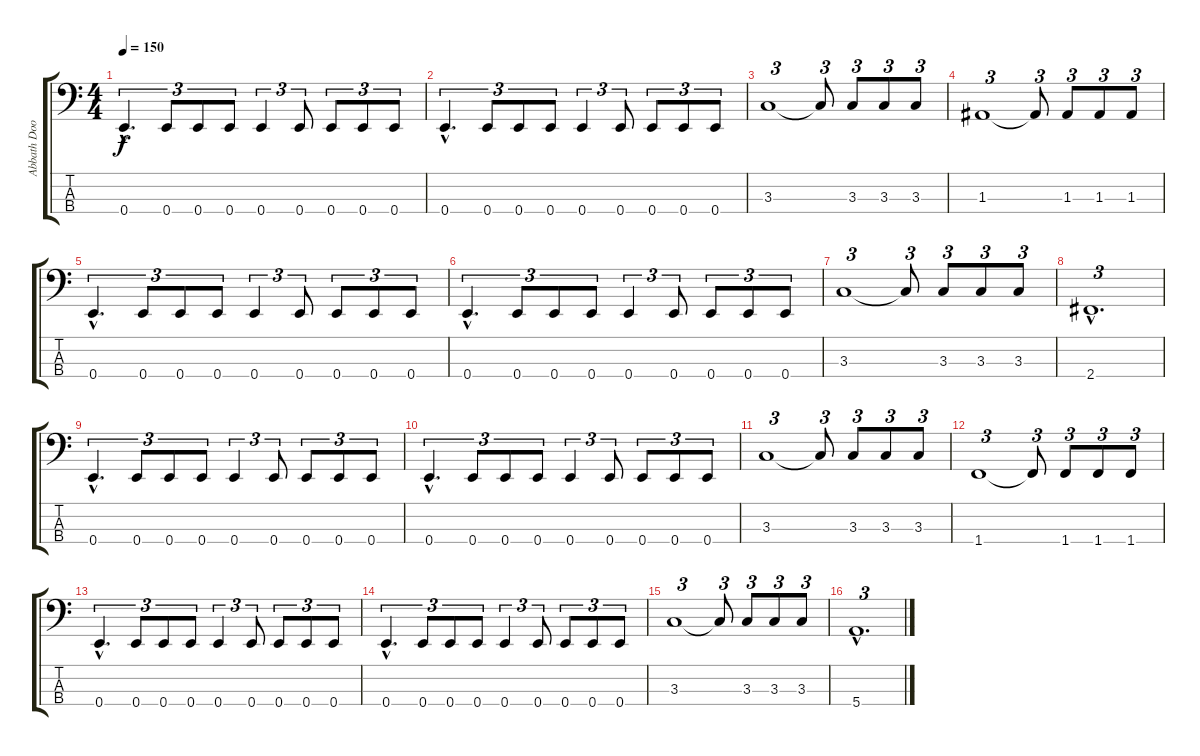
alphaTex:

\track ("Abbath Doom Occulta (Bass)" "Abbath Doo") {instrument electricbasspick}
\staff {score tabs}
\tuning (G2 D2 A1 E1) {hide}
\ts (4 4)
\tempo 150
\clef f4
\ks c
0.4{hac}.4{d tu (3 2) dy f} 0.4.8{tu (3 2)} 0.4.8{tu (3 2)} 0.4.8{tu (3 2)} 0.4.4{tu (3 2)} 0.4.8{tu (3 2)} 0.4.8{tu (3 2)} 0.4.8{tu (3 2)} 0.4.8{tu (3 2)} |
0.4{hac}.4{d tu (3 2)} 0.4.8{tu (3 2)} 0.4.8{tu (3 2)} 0.4.8{tu (3 2)} 0.4.4{tu (3 2)} 0.4.8{tu (3 2)} 0.4.8{tu (3 2)} 0.4.8{tu (3 2)} 0.4.8{tu (3 2)} |
3.3.1{tu (3 2)} 3.3{t}.8{tu (3 2)} 3.3.8{tu (3 2)} 3.3.8{tu (3 2)} 3.3.8{tu (3 2)} |
1.3.1{tu (3 2)} 1.3{t}.8{tu (3 2)} 1.3.8{tu (3 2)} 1.3.8{tu (3 2)} 1.3.8{tu (3 2)} |
0.4{hac}.4{d tu (3 2)} 0.4.8{tu (3 2)} 0.4.8{tu (3 2)} 0.4.8{tu (3 2)} 0.4.4{tu (3 2)} 0.4.8{tu (3 2)} 0.4.8{tu (3 2)} 0.4.8{tu (3 2)} 0.4.8{tu (3 2)} |
0.4{hac}.4{d tu (3 2)} 0.4.8{tu (3 2)} 0.4.8{tu (3 2)} 0.4.8{tu (3 2)} 0.4.4{tu (3 2)} 0.4.8{tu (3 2)} 0.4.8{tu (3 2)} 0.4.8{tu (3 2)} 0.4.8{tu (3 2)} |
3.3.1{tu (3 2)} 3.3{t}.8{tu (3 2)} 3.3.8{tu (3 2)} 3.3.8{tu (3 2)} 3.3.8{tu (3 2)} |
2.4{hac}.1{d tu (3 2)} |
0.4{hac}.4{d tu (3 2)} 0.4.8{tu (3 2)} 0.4.8{tu (3 2)} 0.4.8{tu (3 2)} 0.4.4{tu (3 2)} 0.4.8{tu (3 2)} 0.4.8{tu (3 2)} 0.4.8{tu (3 2)} 0.4.8{tu (3 2)} |
0.4{hac}.4{d tu (3 2)} 0.4.8{tu (3 2)} 0.4.8{tu (3 2)} 0.4.8{tu (3 2)} 0.4.4{tu (3 2)} 0.4.8{tu (3 2)} 0.4.8{tu (3 2)} 0.4.8{tu (3 2)} 0.4.8{tu (3 2)} |
3.3.1{tu (3 2)} 3.3{t}.8{tu (3 2)} 3.3.8{tu (3 2)} 3.3.8{tu (3 2)} 3.3.8{tu (3 2)} |
1.4.1{tu (3 2)} 1.4{t}.8{tu (3 2)} 1.4.8{tu (3 2)} 1.4.8{tu (3 2)} 1.4.8{tu (3 2)} |
0.4{hac}.4{d tu (3 2)} 0.4.8{tu (3 2)} 0.4.8{tu (3 2)} 0.4.8{tu (3 2)} 0.4.4{tu (3 2)} 0.4.8{tu (3 2)} 0.4.8{tu (3 2)} 0.4.8{tu (3 2)} 0.4.8{tu (3 2)} |
0.4{hac}.4{d tu (3 2)} 0.4.8{tu (3 2)} 0.4.8{tu (3 2)} 0.4.8{tu (3 2)} 0.4.4{tu (3 2)} 0.4.8{tu (3 2)} 0.4.8{tu (3 2)} 0.4.8{tu (3 2)} 0.4.8{tu (3 2)} |
3.3.1{tu (3 2)} 3.3{t}.8{tu (3 2)} 3.3.8{tu (3 2)} 3.3.8{tu (3 2)} 3.3.8{tu (3 2)} |
5.4{hac}.1{d tu (3 2)}
